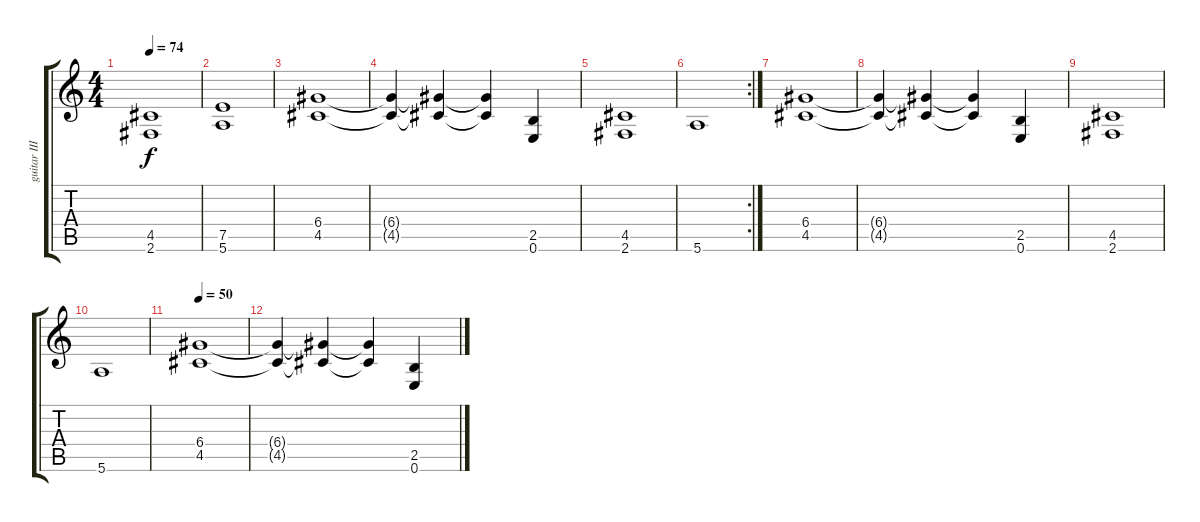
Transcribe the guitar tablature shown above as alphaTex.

\track ("guitar III" "guitar III") {instrument distortionguitar}
\staff {score tabs}
\tuning (E4 B3 G3 D3 A2 E2) {hide}
\ts (4 4)
\tempo 74
\clef g2
\ks c
(4.5 2.6).1{dy f} |
(7.5 5.6).1 |
(6.4 4.5).1 |
(6.4{t} 4.5{t}).4 (6.4{t} 4.5{t}).4 (6.4{t} 4.5{t}).4 (2.5 0.6).4 |
(4.5 2.6).1 |
\rc 2
5.6.1 |
(6.4 4.5).1 |
(6.4{t} 4.5{t}).4 (6.4{t} 4.5{t}).4 (6.4{t} 4.5{t}).4 (2.5 0.6).4 |
(4.5 2.6).1 |
5.6.1 |
\tempo 50
(6.4 4.5).1 |
(6.4{t} 4.5{t}).4 (6.4{t} 4.5{t}).4 (6.4{t} 4.5{t}).4 (2.5 0.6).4
